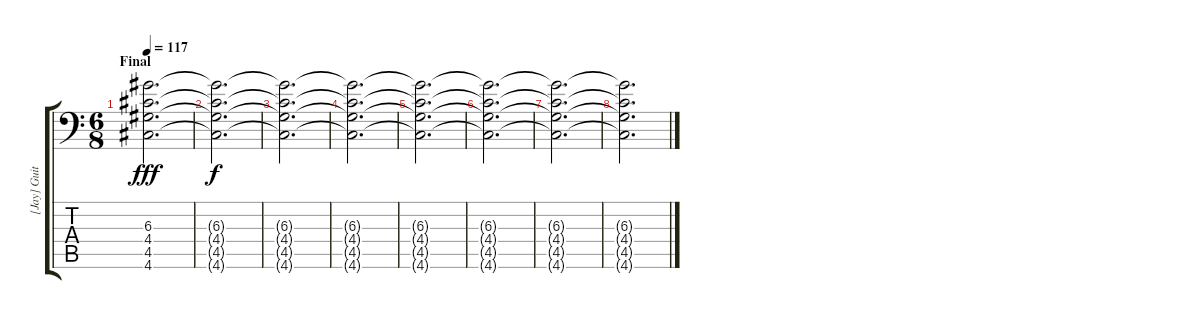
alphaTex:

\track ("[Jay] Guitar #1" "[Jay] Guit") {instrument distortionguitar}
\staff {score tabs}
\tuning (B3 Gb3 D3 A2 E2 A1) {hide}
\ts (6 8)
\section ("" "Final ")
\tempo 117
\clef f4
\ks c
(6.3 4.4 4.5 4.6).2{d dy fff volume 0} |
(6.3{t} 4.4{t} 4.5{t} 4.6{t}).2{d dy f} |
(6.3{t} 4.4{t} 4.5{t} 4.6{t}).2{d} |
(6.3{t} 4.4{t} 4.5{t} 4.6{t}).2{d} |
(6.3{t} 4.4{t} 4.5{t} 4.6{t}).2{d} |
(6.3{t} 4.4{t} 4.5{t} 4.6{t}).2{d} |
(6.3{t} 4.4{t} 4.5{t} 4.6{t}).2{d} |
(6.3{t} 4.4{t} 4.5{t} 4.6{t}).2{d}
